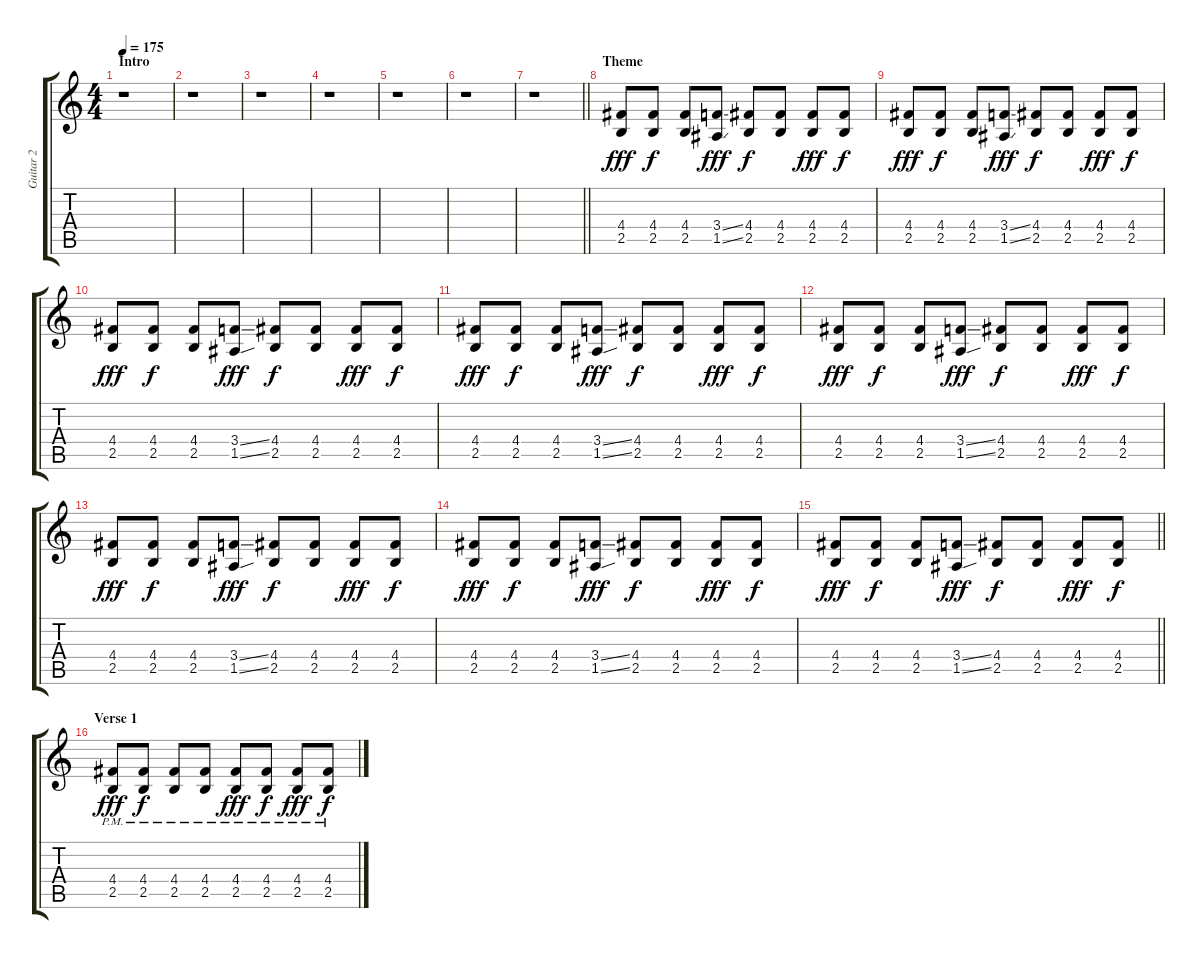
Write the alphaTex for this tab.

\track ("Guitar 2" "Guitar 2") {instrument distortionguitar}
\staff {score tabs}
\tuning (E4 B3 G3 D3 A2 E2) {hide}
\ts (4 4)
\section ("" "Intro")
\tempo 175
\clef g2
\ks c
r.1{dy fff instrument distortionguitar} |
r.1 |
r.1 |
r.1 |
r.1 |
r.1 |
\barLineRight lightlight
r.1 |
\section ("" "Theme")
(4.4 2.5).8 (4.4 2.5).8{dy f} (4.4 2.5).8 (3.4{ss} 1.5{ss}).8{dy fff} (4.4 2.5).8{dy f} (4.4 2.5).8 (4.4 2.5).8{dy fff} (4.4 2.5).8{dy f} |
(4.4 2.5).8{dy fff} (4.4 2.5).8{dy f} (4.4 2.5).8 (3.4{ss} 1.5{ss}).8{dy fff} (4.4 2.5).8{dy f} (4.4 2.5).8 (4.4 2.5).8{dy fff} (4.4 2.5).8{dy f} |
(4.4 2.5).8{dy fff} (4.4 2.5).8{dy f} (4.4 2.5).8 (3.4{ss} 1.5{ss}).8{dy fff} (4.4 2.5).8{dy f} (4.4 2.5).8 (4.4 2.5).8{dy fff} (4.4 2.5).8{dy f} |
(4.4 2.5).8{dy fff} (4.4 2.5).8{dy f} (4.4 2.5).8 (3.4{ss} 1.5{ss}).8{dy fff} (4.4 2.5).8{dy f} (4.4 2.5).8 (4.4 2.5).8{dy fff} (4.4 2.5).8{dy f} |
(4.4 2.5).8{dy fff} (4.4 2.5).8{dy f} (4.4 2.5).8 (3.4{ss} 1.5{ss}).8{dy fff} (4.4 2.5).8{dy f} (4.4 2.5).8 (4.4 2.5).8{dy fff} (4.4 2.5).8{dy f} |
(4.4 2.5).8{dy fff} (4.4 2.5).8{dy f} (4.4 2.5).8 (3.4{ss} 1.5{ss}).8{dy fff} (4.4 2.5).8{dy f} (4.4 2.5).8 (4.4 2.5).8{dy fff} (4.4 2.5).8{dy f} |
(4.4 2.5).8{dy fff} (4.4 2.5).8{dy f} (4.4 2.5).8 (3.4{ss} 1.5{ss}).8{dy fff} (4.4 2.5).8{dy f} (4.4 2.5).8 (4.4 2.5).8{dy fff} (4.4 2.5).8{dy f} |
\barLineRight lightlight
(4.4 2.5).8{dy fff} (4.4 2.5).8{dy f} (4.4 2.5).8 (3.4{ss} 1.5{ss}).8{dy fff} (4.4 2.5).8{dy f} (4.4 2.5).8 (4.4 2.5).8{dy fff} (4.4 2.5).8{dy f} |
\section ("" "Verse 1")
(4.4{pm} 2.5{pm}).8{dy fff} (4.4{pm} 2.5{pm}).8{dy f} (4.4{pm} 2.5{pm}).8 (4.4{pm} 2.5{pm}).8 (4.4{pm} 2.5{pm}).8{dy fff} (4.4{pm} 2.5{pm}).8{dy f} (4.4{pm} 2.5{pm}).8{dy fff} (4.4{pm} 2.5{pm}).8{dy f}
